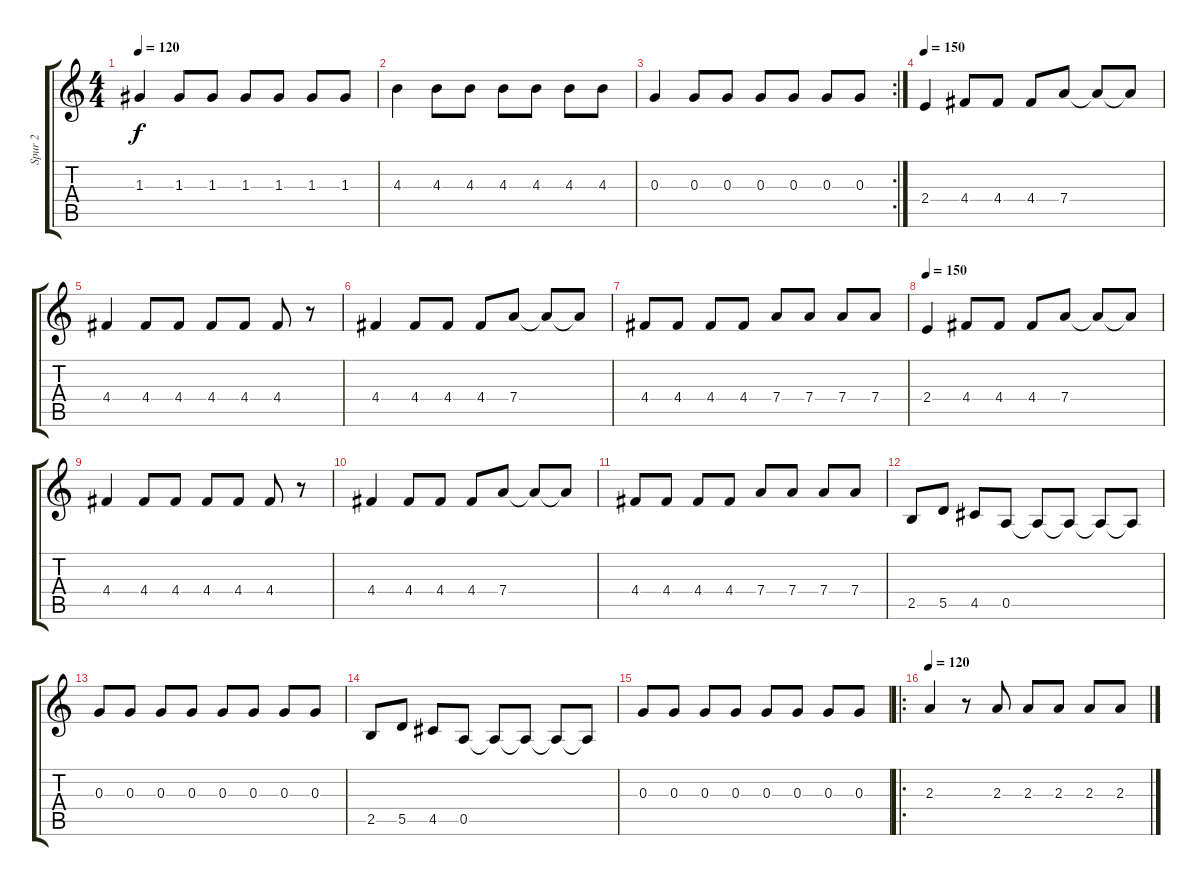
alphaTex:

\track ("Spur 2" "Spur 2") {instrument electricbassfinger}
\staff {score tabs}
\tuning (E4 B3 G3 D3 A2 E2) {hide}
\ts (4 4)
\tempo 120
\clef g2
\ks c
1.3.4{dy f} 1.3.8 1.3.8 1.3.8 1.3.8 1.3.8 1.3.8 |
4.3.4 4.3.8 4.3.8 4.3.8 4.3.8 4.3.8 4.3.8 |
\rc 2
0.3.4 0.3.8 0.3.8 0.3.8 0.3.8 0.3.8 0.3.8 |
\tempo 150
2.4.4 4.4.8 4.4.8 4.4.8 7.4.8 7.4{t}.8 7.4{t}.8 |
4.4.4 4.4.8 4.4.8 4.4.8 4.4.8 4.4.8 r.8 |
4.4.4 4.4.8 4.4.8 4.4.8 7.4.8 7.4{t}.8 7.4{t}.8 |
4.4.8 4.4.8 4.4.8 4.4.8 7.4.8 7.4.8 7.4.8 7.4.8 |
\tempo 150
2.4.4 4.4.8 4.4.8 4.4.8 7.4.8 7.4{t}.8 7.4{t}.8 |
4.4.4 4.4.8 4.4.8 4.4.8 4.4.8 4.4.8 r.8 |
4.4.4 4.4.8 4.4.8 4.4.8 7.4.8 7.4{t}.8 7.4{t}.8 |
4.4.8 4.4.8 4.4.8 4.4.8 7.4.8 7.4.8 7.4.8 7.4.8 |
2.5.8 5.5.8 4.5.8 0.5.8 0.5{t}.8 0.5{t}.8 0.5{t}.8 0.5{t}.8 |
0.3.8 0.3.8 0.3.8 0.3.8 0.3.8 0.3.8 0.3.8 0.3.8 |
2.5.8 5.5.8 4.5.8 0.5.8 0.5{t}.8 0.5{t}.8 0.5{t}.8 0.5{t}.8 |
0.3.8 0.3.8 0.3.8 0.3.8 0.3.8 0.3.8 0.3.8 0.3.8 |
\ro
\tempo 120
2.3.4 r.8 2.3.8 2.3.8 2.3.8 2.3.8 2.3.8
